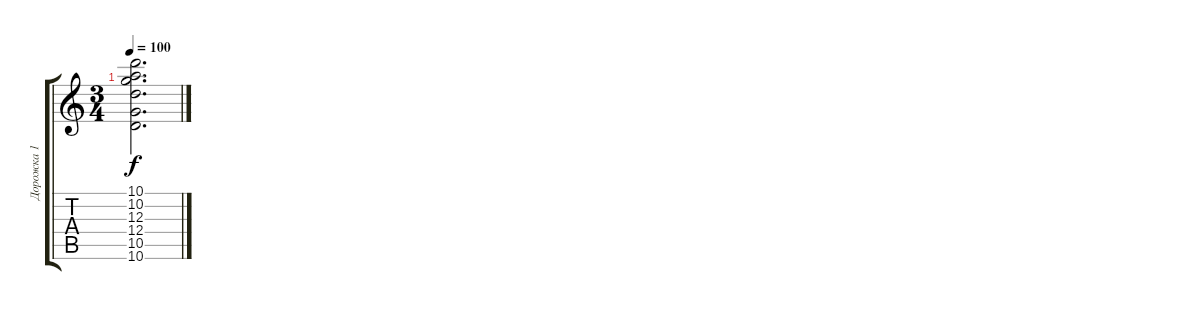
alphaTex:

\track ("Дорожка 1" "Дорожка 1") {instrument acousticguitarnylon}
\staff {score tabs}
\tuning (E4 B3 G3 D3 A2 E2) {hide}
\ts (3 4)
\tempo 100
\clef g2
\ks c
(10.1{t} 10.2{t} 12.3{t} 12.4{t} 10.5{t} 10.6{t}).2{d dy f}
